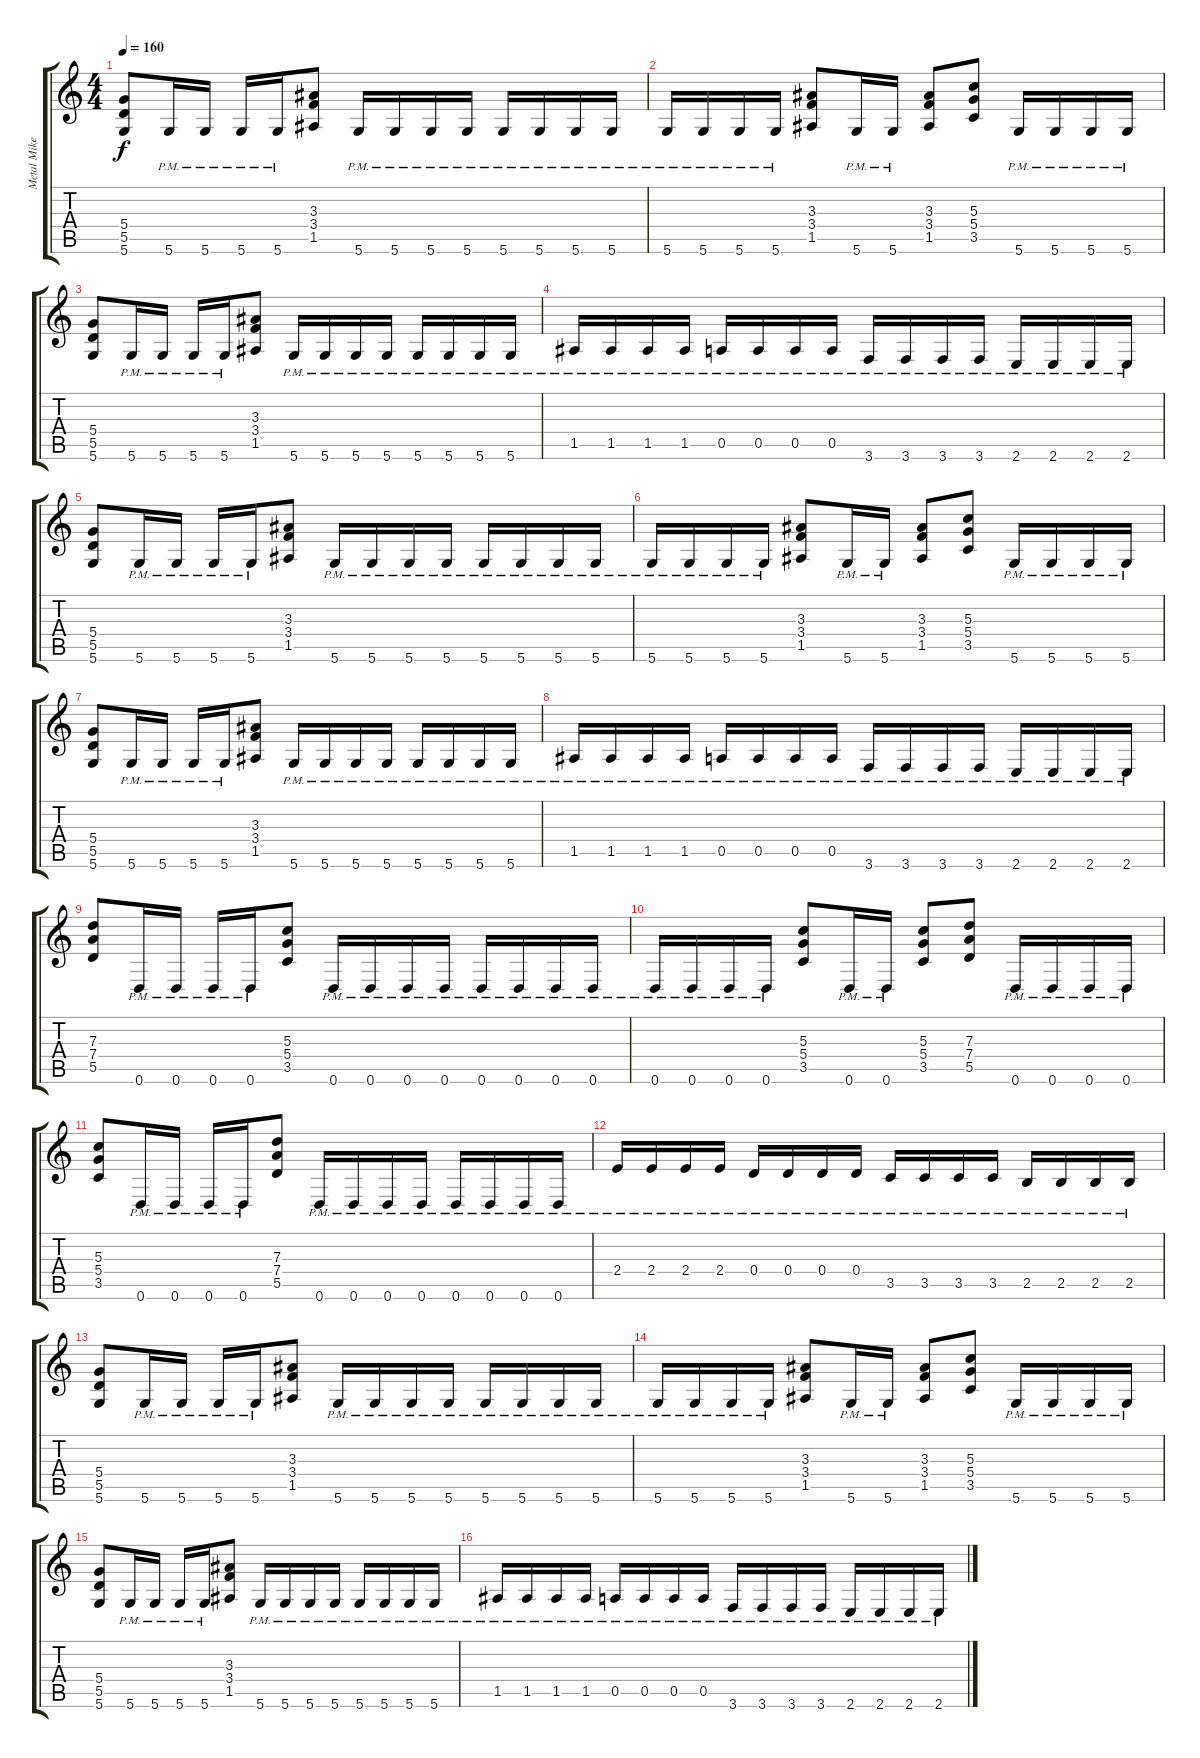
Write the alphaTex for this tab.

\track ("Metal Mike Chlasciak" "Metal Mike") {instrument distortionguitar}
\staff {score tabs}
\tuning (E4 B3 G3 D3 A2 D2) {hide}
\ts (4 4)
\tempo 160
\clef g2
\ks c
(5.4 5.5 5.6).8{dy f instrument distortionguitar} 5.6{pm}.16 5.6{pm}.16 5.6{pm}.16 5.6{pm}.16 (3.3 3.4 1.5).8 5.6{pm}.16 5.6{pm}.16 5.6{pm}.16 5.6{pm}.16 5.6{pm}.16 5.6{pm}.16 5.6{pm}.16 5.6{pm}.16 |
5.6{pm}.16 5.6{pm}.16 5.6{pm}.16 5.6{pm}.16 (3.3 3.4 1.5).8 5.6{pm}.16 5.6{pm}.16 (3.3 3.4 1.5).8 (5.3 5.4 3.5).8 5.6{pm}.16 5.6{pm}.16 5.6{pm}.16 5.6{pm}.16 |
(5.4 5.5 5.6).8 5.6{pm}.16 5.6{pm}.16 5.6{pm}.16 5.6{pm}.16 (3.3 3.4 1.5).8 5.6{pm}.16 5.6{pm}.16 5.6{pm}.16 5.6{pm}.16 5.6{pm}.16 5.6{pm}.16 5.6{pm}.16 5.6{pm}.16 |
1.5{pm}.16 1.5{pm}.16 1.5{pm}.16 1.5{pm}.16 0.5{pm}.16 0.5{pm}.16 0.5{pm}.16 0.5{pm}.16 3.6{pm}.16 3.6{pm}.16 3.6{pm}.16 3.6{pm}.16 2.6{pm}.16 2.6{pm}.16 2.6{pm}.16 2.6{pm}.16 |
(5.4 5.5 5.6).8 5.6{pm}.16 5.6{pm}.16 5.6{pm}.16 5.6{pm}.16 (3.3 3.4 1.5).8 5.6{pm}.16 5.6{pm}.16 5.6{pm}.16 5.6{pm}.16 5.6{pm}.16 5.6{pm}.16 5.6{pm}.16 5.6{pm}.16 |
5.6{pm}.16 5.6{pm}.16 5.6{pm}.16 5.6{pm}.16 (3.3 3.4 1.5).8 5.6{pm}.16 5.6{pm}.16 (3.3 3.4 1.5).8 (5.3 5.4 3.5).8 5.6{pm}.16 5.6{pm}.16 5.6{pm}.16 5.6{pm}.16 |
(5.4 5.5 5.6).8 5.6{pm}.16 5.6{pm}.16 5.6{pm}.16 5.6{pm}.16 (3.3 3.4 1.5).8 5.6{pm}.16 5.6{pm}.16 5.6{pm}.16 5.6{pm}.16 5.6{pm}.16 5.6{pm}.16 5.6{pm}.16 5.6{pm}.16 |
1.5{pm}.16 1.5{pm}.16 1.5{pm}.16 1.5{pm}.16 0.5{pm}.16 0.5{pm}.16 0.5{pm}.16 0.5{pm}.16 3.6{pm}.16 3.6{pm}.16 3.6{pm}.16 3.6{pm}.16 2.6{pm}.16 2.6{pm}.16 2.6{pm}.16 2.6{pm}.16 |
(7.3 7.4 5.5).8 0.6{pm}.16 0.6{pm}.16 0.6{pm}.16 0.6{pm}.16 (5.3 5.4 3.5).8 0.6{pm}.16 0.6{pm}.16 0.6{pm}.16 0.6{pm}.16 0.6{pm}.16 0.6{pm}.16 0.6{pm}.16 0.6{pm}.16 |
0.6{pm}.16 0.6{pm}.16 0.6{pm}.16 0.6{pm}.16 (5.3 5.4 3.5).8 0.6{pm}.16 0.6{pm}.16 (5.3 5.4 3.5).8 (7.3 7.4 5.5).8 0.6{pm}.16 0.6{pm}.16 0.6{pm}.16 0.6{pm}.16 |
(5.3 5.4 3.5).8 0.6{pm}.16 0.6{pm}.16 0.6{pm}.16 0.6{pm}.16 (7.3 7.4 5.5).8 0.6{pm}.16 0.6{pm}.16 0.6{pm}.16 0.6{pm}.16 0.6{pm}.16 0.6{pm}.16 0.6{pm}.16 0.6{pm}.16 |
2.4{pm}.16 2.4{pm}.16 2.4{pm}.16 2.4{pm}.16 0.4{pm}.16 0.4{pm}.16 0.4{pm}.16 0.4{pm}.16 3.5{pm}.16 3.5{pm}.16 3.5{pm}.16 3.5{pm}.16 2.5{pm}.16 2.5{pm}.16 2.5{pm}.16 2.5{pm}.16 |
(5.4 5.5 5.6).8 5.6{pm}.16 5.6{pm}.16 5.6{pm}.16 5.6{pm}.16 (3.3 3.4 1.5).8 5.6{pm}.16 5.6{pm}.16 5.6{pm}.16 5.6{pm}.16 5.6{pm}.16 5.6{pm}.16 5.6{pm}.16 5.6{pm}.16 |
5.6{pm}.16 5.6{pm}.16 5.6{pm}.16 5.6{pm}.16 (3.3 3.4 1.5).8 5.6{pm}.16 5.6{pm}.16 (3.3 3.4 1.5).8 (5.3 5.4 3.5).8 5.6{pm}.16 5.6{pm}.16 5.6{pm}.16 5.6{pm}.16 |
(5.4 5.5 5.6).8 5.6{pm}.16 5.6{pm}.16 5.6{pm}.16 5.6{pm}.16 (3.3 3.4 1.5).8 5.6{pm}.16 5.6{pm}.16 5.6{pm}.16 5.6{pm}.16 5.6{pm}.16 5.6{pm}.16 5.6{pm}.16 5.6{pm}.16 |
1.5{pm}.16 1.5{pm}.16 1.5{pm}.16 1.5{pm}.16 0.5{pm}.16 0.5{pm}.16 0.5{pm}.16 0.5{pm}.16 3.6{pm}.16 3.6{pm}.16 3.6{pm}.16 3.6{pm}.16 2.6{pm}.16 2.6{pm}.16 2.6{pm}.16 2.6{pm}.16
